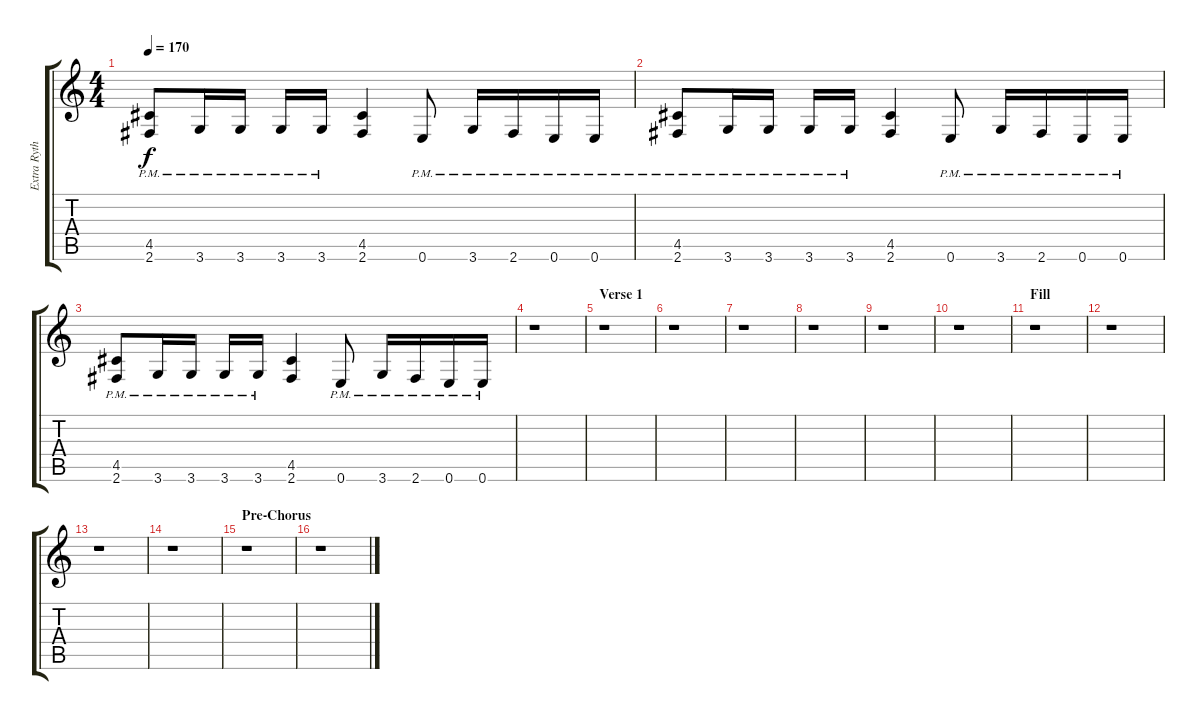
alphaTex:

\track ("Extra Rythm" "Extra Ryth") {instrument distortionguitar}
\staff {score tabs}
\tuning (E4 B3 G3 D3 A2 E2) {hide}
\ts (4 4)
\tempo 170
\clef g2
\ks c
(4.5 2.6{pm}).8{dy f} 3.6{pm}.16 3.6{pm}.16 3.6{pm}.16 3.6{pm}.16 (4.5 2.6).4 0.6{pm}.8 3.6{pm}.16 2.6{pm}.16 0.6{pm}.16 0.6{pm}.16 |
(4.5 2.6{pm}).8 3.6{pm}.16 3.6{pm}.16 3.6{pm}.16 3.6{pm}.16 (4.5 2.6).4 0.6{pm}.8 3.6{pm}.16 2.6{pm}.16 0.6{pm}.16 0.6{pm}.16 |
(4.5 2.6{pm}).8 3.6{pm}.16 3.6{pm}.16 3.6{pm}.16 3.6{pm}.16 (4.5 2.6).4 0.6{pm}.8 3.6{pm}.16 2.6{pm}.16 0.6{pm}.16 0.6{pm}.16 |
r.1 |
\section ("" "Verse 1")
r.1 |
r.1 |
r.1 |
r.1 |
r.1 |
r.1 |
\section ("" "Fill")
r.1 |
r.1 |
r.1 |
r.1 |
\section ("" "Pre-Chorus")
r.1 |
r.1
